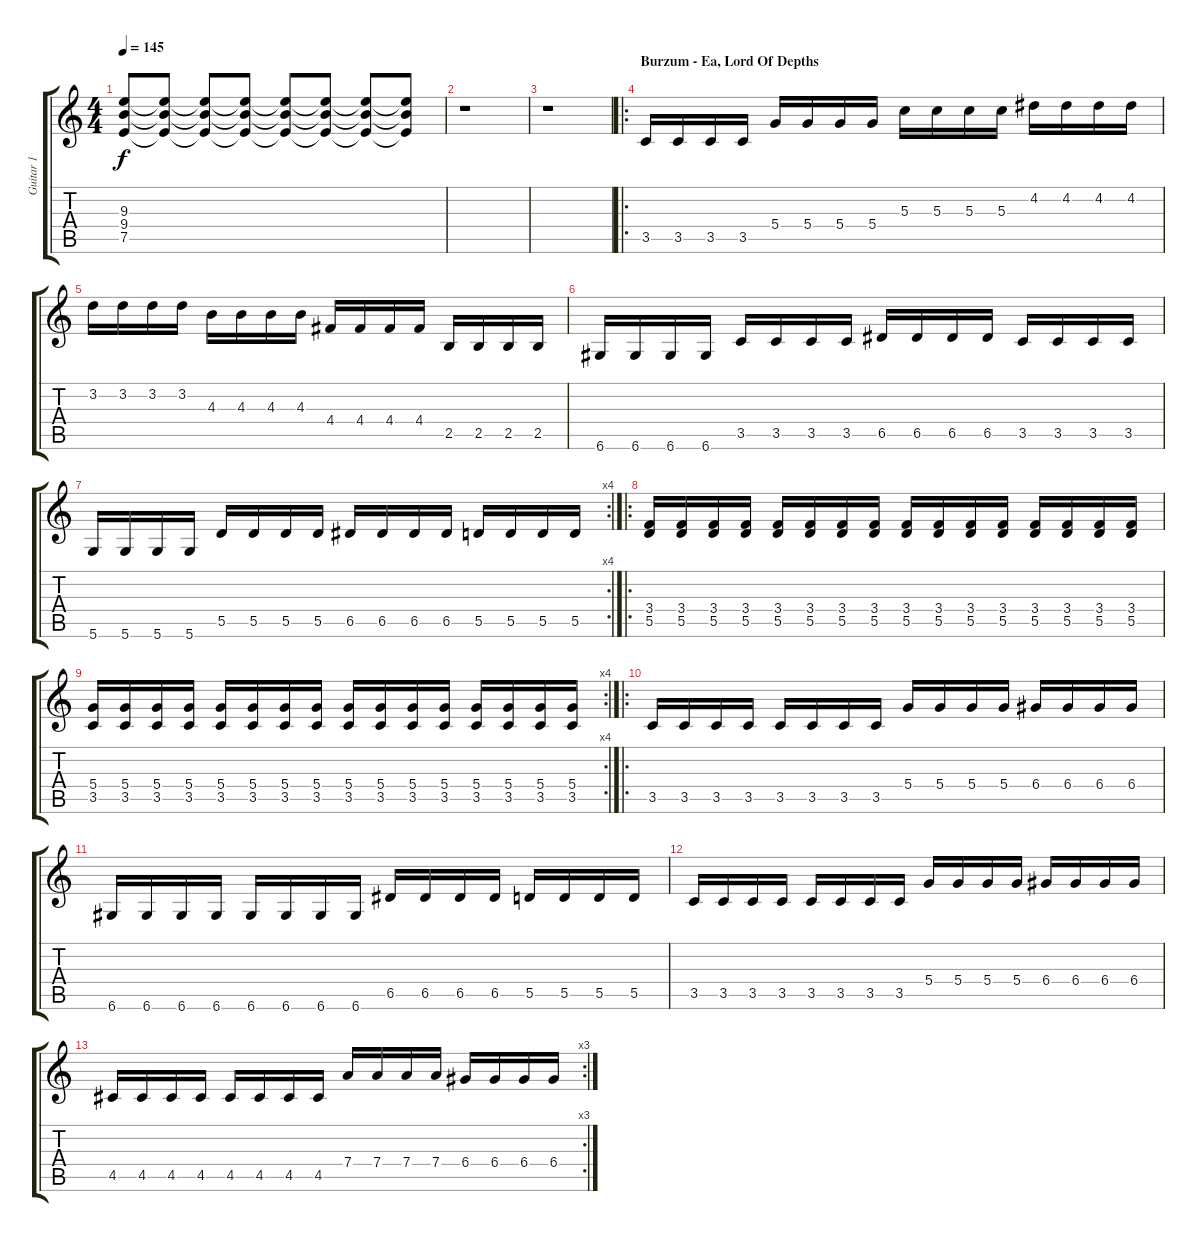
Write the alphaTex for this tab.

\track ("Guitar 1" "Guitar 1") {instrument distortionguitar}
\staff {score tabs}
\tuning (E4 B3 G3 D3 A2 D2) {hide}
\ts (4 4)
\tempo 145
\clef g2
\ks c
(9.3{t} 9.4{t} 7.5{t}).8{dy f} (9.3{t} 9.4{t} 7.5{t}).8 (9.3{t} 9.4{t} 7.5{t}).8 (9.3{t} 9.4{t} 7.5{t}).8 (9.3{t} 9.4{t} 7.5{t}).8 (9.3{t} 9.4{t} 7.5{t}).8 (9.3{t} 9.4{t} 7.5{t}).8 (9.3{t} 9.4{t} 7.5{t}).8 |
r.1 |
r.1{volume 0} |
\ro
\section ("" "Burzum - Ea, Lord Of Depths")
3.5.16{volume 9} 3.5.16 3.5.16 3.5.16 5.4.16 5.4.16 5.4.16 5.4.16 5.3.16 5.3.16 5.3.16 5.3.16 4.2.16 4.2.16 4.2.16 4.2.16 |
3.2.16 3.2.16 3.2.16 3.2.16 4.3.16 4.3.16 4.3.16 4.3.16 4.4.16 4.4.16 4.4.16 4.4.16 2.5.16 2.5.16 2.5.16 2.5.16 |
6.6.16 6.6.16 6.6.16 6.6.16 3.5.16 3.5.16 3.5.16 3.5.16 6.5.16 6.5.16 6.5.16 6.5.16 3.5.16 3.5.16 3.5.16 3.5.16 |
\rc 4
5.6.16 5.6.16 5.6.16 5.6.16 5.5.16 5.5.16 5.5.16 5.5.16 6.5.16 6.5.16 6.5.16 6.5.16 5.5.16 5.5.16 5.5.16 5.5.16 |
\ro
(3.4 5.5).16 (3.4 5.5).16 (3.4 5.5).16 (3.4 5.5).16 (3.4 5.5).16 (3.4 5.5).16 (3.4 5.5).16 (3.4 5.5).16 (3.4 5.5).16 (3.4 5.5).16 (3.4 5.5).16 (3.4 5.5).16 (3.4 5.5).16 (3.4 5.5).16 (3.4 5.5).16 (3.4 5.5).16 |
\rc 4
(5.4 3.5).16 (5.4 3.5).16 (5.4 3.5).16 (5.4 3.5).16 (5.4 3.5).16 (5.4 3.5).16 (5.4 3.5).16 (5.4 3.5).16 (5.4 3.5).16 (5.4 3.5).16 (5.4 3.5).16 (5.4 3.5).16 (5.4 3.5).16 (5.4 3.5).16 (5.4 3.5).16 (5.4 3.5).16 |
\ro
3.5.16 3.5.16 3.5.16 3.5.16 3.5.16 3.5.16 3.5.16 3.5.16 5.4.16 5.4.16 5.4.16 5.4.16 6.4.16 6.4.16 6.4.16 6.4.16 |
6.6.16 6.6.16 6.6.16 6.6.16 6.6.16 6.6.16 6.6.16 6.6.16 6.5.16 6.5.16 6.5.16 6.5.16 5.5.16 5.5.16 5.5.16 5.5.16 |
3.5.16 3.5.16 3.5.16 3.5.16 3.5.16 3.5.16 3.5.16 3.5.16 5.4.16 5.4.16 5.4.16 5.4.16 6.4.16 6.4.16 6.4.16 6.4.16 |
\rc 3
4.5.16 4.5.16 4.5.16 4.5.16 4.5.16 4.5.16 4.5.16 4.5.16 7.4.16 7.4.16 7.4.16 7.4.16 6.4.16 6.4.16 6.4.16{volume 0} 6.4.16
